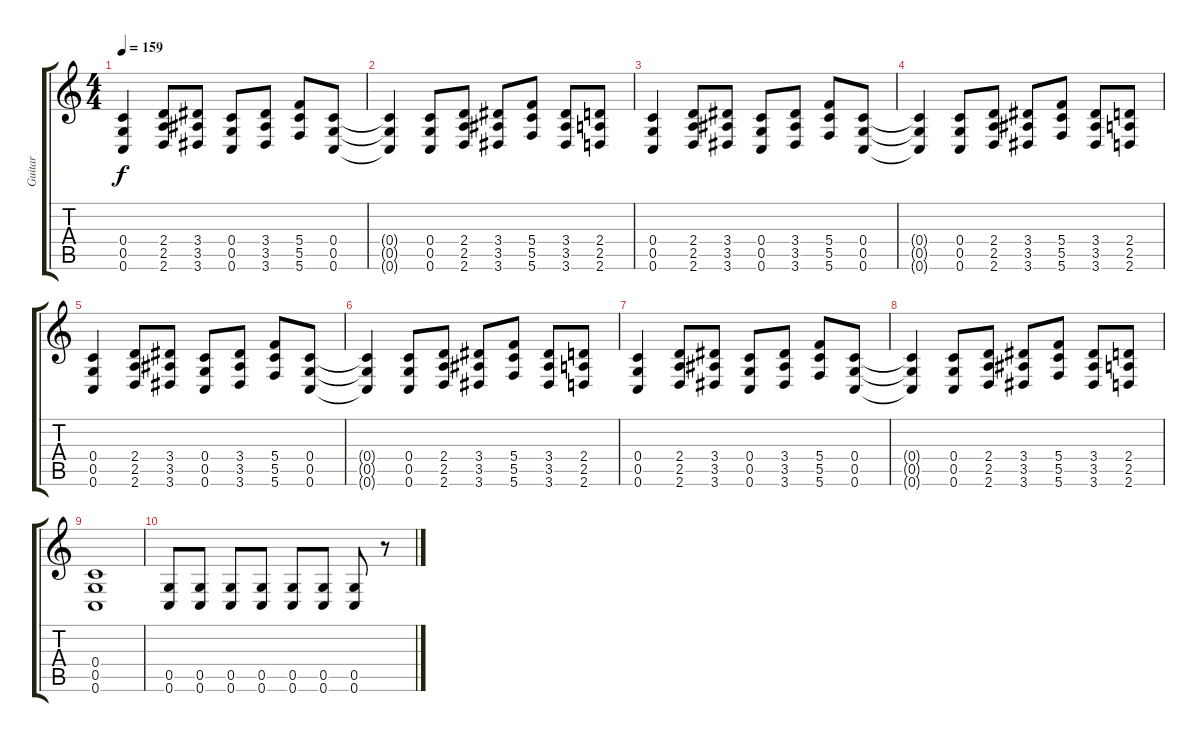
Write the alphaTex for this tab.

\track ("Guitar" "Guitar") {instrument distortionguitar}
\staff {score tabs}
\tuning (D4 A3 F3 C3 G2 C2) {hide}
\ts (4 4)
\section ("" "")
\tempo 159
\clef g2
\ks c
(0.4 0.5 0.6).4{dy f} (2.4 2.5 2.6).8 (3.4 3.5 3.6).8 (0.4 0.5 0.6).8 (3.4 3.5 3.6).8 (5.4 5.5 5.6).8 (0.4 0.5 0.6).8 |
(0.4{t} 0.5{t} 0.6{t}).4 (0.4 0.5 0.6).8 (2.4 2.5 2.6).8 (3.4 3.5 3.6).8 (5.4 5.5 5.6).8 (3.4 3.5 3.6).8 (2.4 2.5 2.6).8 |
(0.4 0.5 0.6).4 (2.4 2.5 2.6).8 (3.4 3.5 3.6).8 (0.4 0.5 0.6).8 (3.4 3.5 3.6).8 (5.4 5.5 5.6).8 (0.4 0.5 0.6).8 |
(0.4{t} 0.5{t} 0.6{t}).4 (0.4 0.5 0.6).8 (2.4 2.5 2.6).8 (3.4 3.5 3.6).8 (5.4 5.5 5.6).8 (3.4 3.5 3.6).8 (2.4 2.5 2.6).8 |
(0.4 0.5 0.6).4 (2.4 2.5 2.6).8 (3.4 3.5 3.6).8 (0.4 0.5 0.6).8 (3.4 3.5 3.6).8 (5.4 5.5 5.6).8 (0.4 0.5 0.6).8 |
(0.4{t} 0.5{t} 0.6{t}).4 (0.4 0.5 0.6).8 (2.4 2.5 2.6).8 (3.4 3.5 3.6).8 (5.4 5.5 5.6).8 (3.4 3.5 3.6).8 (2.4 2.5 2.6).8 |
(0.4 0.5 0.6).4 (2.4 2.5 2.6).8 (3.4 3.5 3.6).8 (0.4 0.5 0.6).8 (3.4 3.5 3.6).8 (5.4 5.5 5.6).8 (0.4 0.5 0.6).8 |
(0.4{t} 0.5{t} 0.6{t}).4 (0.4 0.5 0.6).8 (2.4 2.5 2.6).8 (3.4 3.5 3.6).8 (5.4 5.5 5.6).8 (3.4 3.5 3.6).8 (2.4 2.5 2.6).8 |
(0.4 0.5 0.6).1 |
(0.5 0.6).8 (0.5 0.6).8 (0.5 0.6).8 (0.5 0.6).8 (0.5 0.6).8 (0.5 0.6).8 (0.5 0.6).8 r.8
